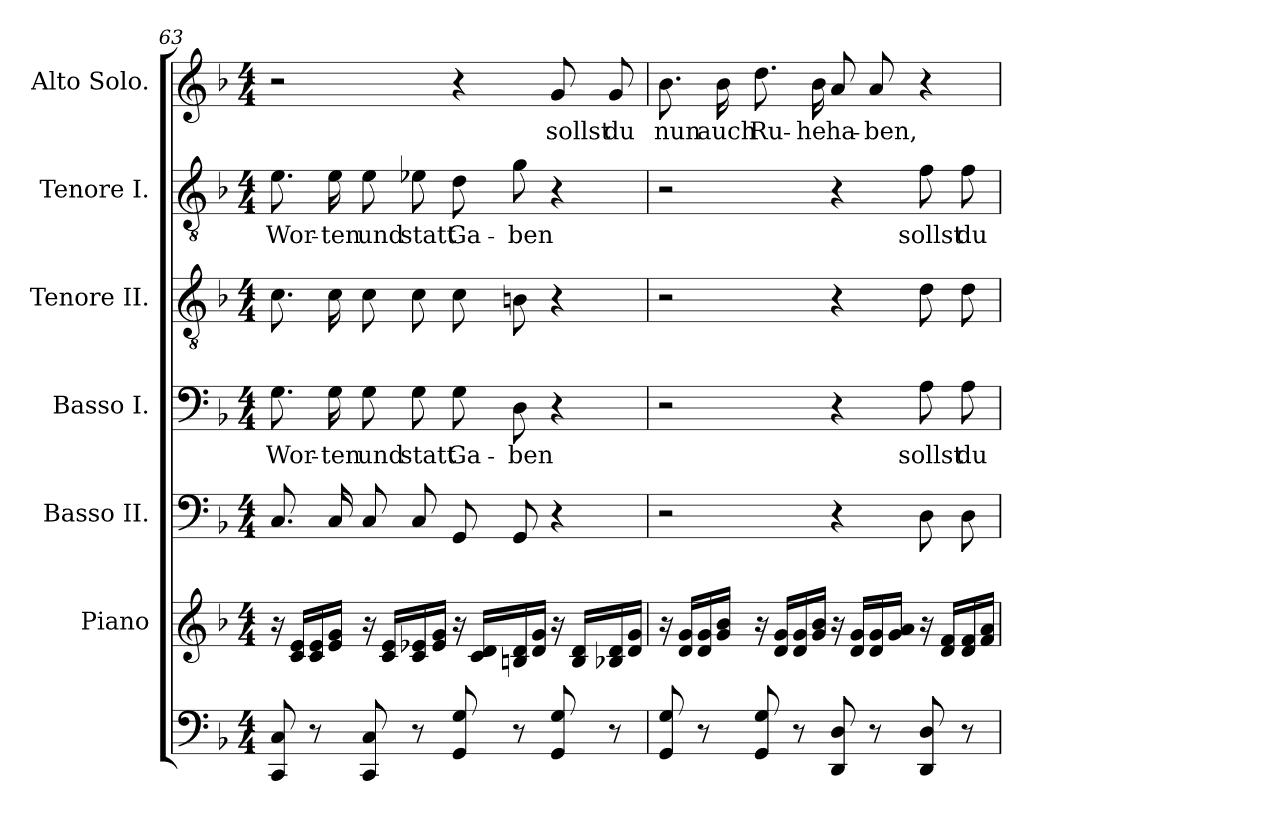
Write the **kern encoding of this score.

**kern	**kern	**kern	**kern	**text	**kern	**kern	**text	**kern	**text
*part7	*part6	*part5	*part4	*part4	*part3	*part2	*part2	*part1	*part1
*staff7	*staff6	*staff5	*staff4	*staff4	*staff3	*staff2	*staff2	*staff1	*staff1
*	*I"Piano	*I"Basso II.	*I"Basso I.	*	*I"Tenore II.	*I"Tenore I.	*	*I"Alto Solo.	*
*	*I'Piano	*I'Basso II.	*I'Basso I.	*	*I'Tenore II.	*I'Tenore I.	*	*I'Alto Solo.	*
*clefF4	*clefG2	*clefF4	*clefF4	*	*clefGv2	*clefGv2	*	*clefG2	*
*k[b-]	*k[b-]	*k[b-]	*k[b-]	*	*k[b-]	*k[b-]	*	*k[b-]	*
*F:	*F:	*F:	*F:	*	*F:	*F:	*	*F:	*
*M4/4	*M4/4	*M4/4	*M4/4	*	*M4/4	*M4/4	*	*M4/4	*
=63	=63	=63	=63	=63	=63	=63	=63	=63	=63
*^	*^	*	*	*	*	*	*	*	*
!	!	!	!	!	!	!LO:LY:b:color=#000000	!	!	!	!	!
!	!	!	!	!	!	!	!	!	!LO:LY:b:color=#000000	!	!
8CCi/ 8Ci	2ryy	16r	16ryy	8.Ci/	8.Gi\	Wor-	8.ci\	8.ei\	Wor-	2r	.
.	.	16ci/ 16eiLL	16ryy	.	.	.	.	.	.	.	.
8r	.	16ci/ 16ei	8ryy	.	.	.	.	.	.	.	.
!	!	!	!	!	!	!LO:LY:b:color=#000000	!	!	!	!	!
!	!	!	!	!	!	!	!	!	!LO:LY:b:color=#000000	!	!
.	.	16ei/ 16giJJ	.	16Ci/	16Gi\	-ten	16ci\	16ei\	-ten	.	.
!	!	!	!	!	!	!LO:LY:b:color=#000000	!	!	!	!	!
!	!	!	!	!	!	!	!	!	!LO:LY:b:color=#000000	!	!
8CCi/ 8Ci	.	16r	8ryy	8Ci/	8Gi\	und	8ci\	8ei\	und	.	.
.	.	16ci/ 16eiLL	.	.	.	.	.	.	.	.	.
!	!	!	!	!	!	!LO:LY:b:color=#000000	!	!	!	!	!
!	!	!	!	!	!	!	!	!	!LO:LY:b:color=#000000	!	!
8r	.	16ci/ 16e-Xi	8ryy	8Ci/	8Gi\	statt	8ci\	8e-Xi\	statt	.	.
.	.	16e-i/ 16giJJ	.	.	.	.	.	.	.	.	.
!	!	!	!	!	!	!LO:LY:b:color=#000000	!	!	!	!	!
!	!	!	!	!	!	!	!	!	!LO:LY:b:color=#000000	!	!
8GGi/ 8Gi	4ryy	16r	2ryy	8GGi/	8Gi\	Ga-	8ci\	8di\	Ga-	4r	.
.	.	16ci/ 16diLL	.	.	.	.	.	.	.	.	.
!	!	!	!	!	!	!LO:LY:b:color=#000000	!	!	!	!	!
!	!	!	!	!	!	!	!	!	!LO:LY:b:color=#000000	!	!
8r	.	16Bni/ 16di	.	8GGi/	8Di\	-ben	8Bni\	8gi\	-ben	.	.
.	.	16di/ 16giJJ	.	.	.	.	.	.	.	.	.
!	!	!	!	!	!	!	!	!	!	!	!LO:LY:b:color=#000000
8GGi/ 8Gi	8ryy	16r	.	4r	4r	.	4r	4r	.	8gi/	sollst
.	.	16Bi/ 16diLL	.	.	.	.	.	.	.	.	.
!	!	!	!	!	!	!	!	!	!	!	!LO:LY:b:color=#000000
8r	8ryy	16B-Xi/ 16di	.	.	.	.	.	.	.	8gi/	du
.	.	16di/ 16giJJ	.	.	.	.	.	.	.	.	.
*v	*v	*	*	*	*	*	*	*	*	*	*
!!LO:PB:g=z
=64	=64	=64	=64	=64	=64	=64	=64	=64	=64	=64
!	!	!	!	!	!	!	!	!	!	!LO:LY:b:color=#000000
*	*	*	*	*	*	*	*	*	*^	*
8GGi/ 8Gi	16r	16ryy	2r	2r	.	2r	2r	.	8.b-i\	2ryy	nun
.	16di/ 16giLL	16ryy	.	.	.	.	.	.	.	.	.
8r	16di/ 16gi	8ryy	.	.	.	.	.	.	.	.	.
!	!	!	!	!	!	!	!	!	!	!	!LO:LY:b:color=#000000
.	16gi/ 16b-iJJ	.	.	.	.	.	.	.	16b-i\	.	auch
!	!	!	!	!	!	!	!	!	!	!	!LO:LY:b:color=#000000
8GGi/ 8Gi	16r	8ryy	.	.	.	.	.	.	8.ddi\	.	Ru-
.	16di/ 16giLL	.	.	.	.	.	.	.	.	.	.
8r	16di/ 16gi	8ryy	.	.	.	.	.	.	.	.	.
!	!	!	!	!	!	!	!	!	!	!	!LO:LY:b:color=#000000
.	16gi/ 16b-iJJ	.	.	.	.	.	.	.	16b-i\	.	-he
!	!	!	!	!	!	!	!	!	!	!	!LO:LY:b:color=#000000
8DDi/ 8Di	16r	2ryy	4r	4r	.	4r	4r	.	8ai/	8ryy	ha-
.	16di/ 16giLL	.	.	.	.	.	.	.	.	.	.
!	!	!	!	!	!	!	!	!	!	!	!LO:LY:b:color=#000000
8r	16di/ 16gi	.	.	.	.	.	.	.	8ai/	8ryy	-ben,
.	16gi/ 16aiJJ	.	.	.	.	.	.	.	.	.	.
!	!	!	!	!	!LO:LY:b:color=#000000	!	!	!	!	!	!
!	!	!	!	!	!	!	!	!LO:LY:b:color=#000000	!	!	!
8DDi/ 8Di	16r	.	8Di\	8Ai\	sollst	8di\	8fi\	sollst	4r	4ryy	.
.	16di/ 16fiLL	.	.	.	.	.	.	.	.	.	.
!	!	!	!	!	!LO:LY:b:color=#000000	!	!	!	!	!	!
!	!	!	!	!	!	!	!	!LO:LY:b:color=#000000	!	!	!
8r	16di/ 16fi	.	8Di\	8Ai\	du	8di\	8fi\	du	.	.	.
.	16fi/ 16aiJJ	.	.	.	.	.	.	.	.	.	.
*	*v	*v	*	*	*	*	*	*	*v	*v	*
=	=	=	=	=	=	=	=	=	=
*-	*-	*-	*-	*-	*-	*-	*-	*-	*-
